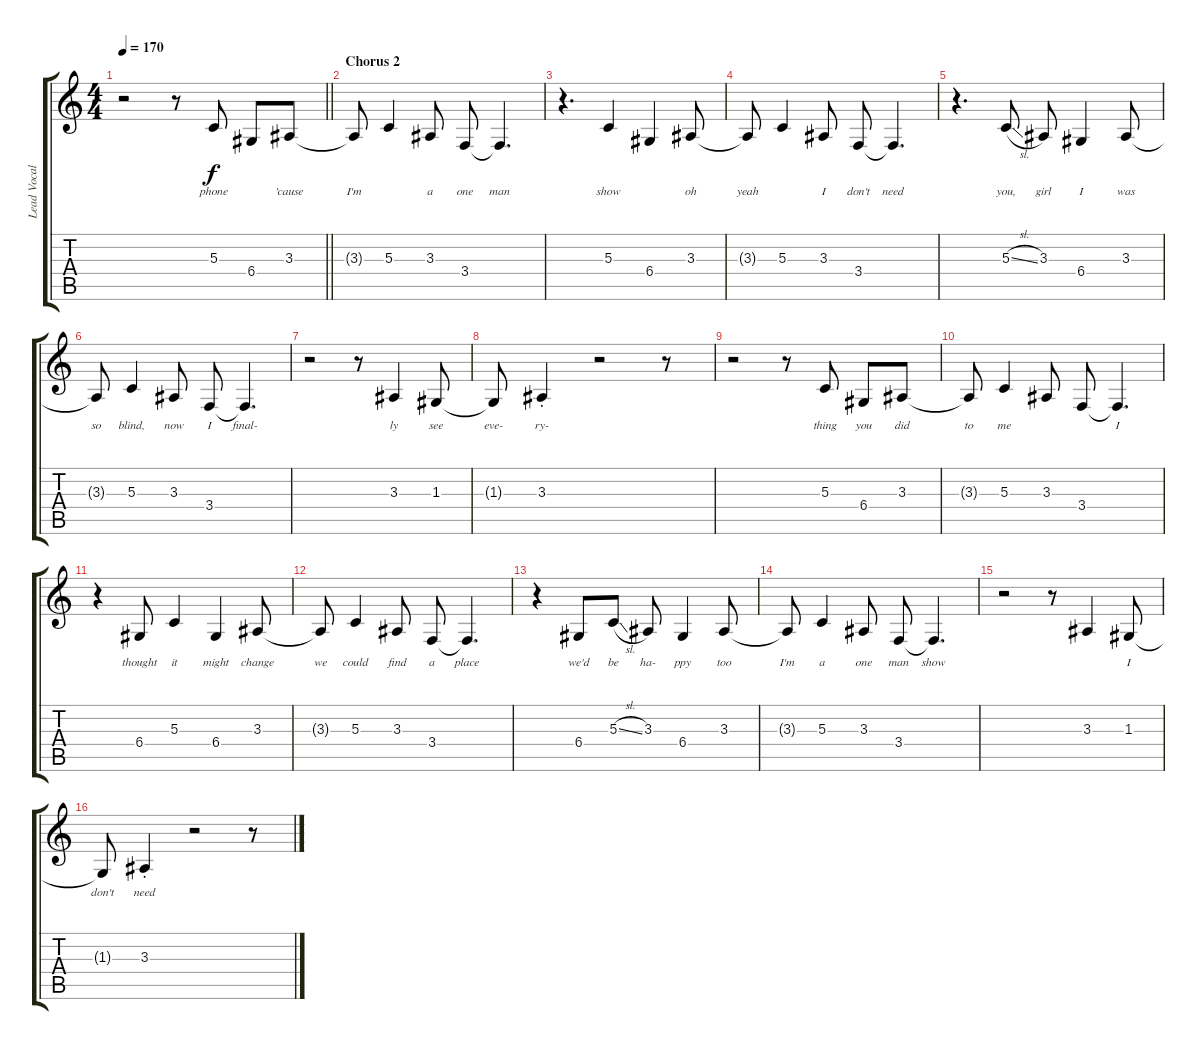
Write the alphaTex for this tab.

\track ("Lead Vocals" "Lead Vocal") {instrument lead2sawtooth}
\staff {score tabs}
\tuning (E4 B3 G3 D3 A2 E2) {hide}
\ts (4 4)
\tempo 170
\clef g2
\barLineRight lightlight
\ks c
r.2{dy f} r.8 5.3.8{lyrics (0 "phone") lyrics (1 "") lyrics (2 "") lyrics (3 "") lyrics (4 "")} 6.4.8{lyrics (0 "") lyrics (1 "") lyrics (2 "") lyrics (3 "") lyrics (4 "")} 3.3.8{lyrics (0 "'cause") lyrics (1 "") lyrics (2 "") lyrics (3 "") lyrics (4 "")} |
\section ("" "Chorus 2")
3.3{t}.8{lyrics (0 "I'm") lyrics (1 "") lyrics (2 "") lyrics (3 "") lyrics (4 "")} 5.3.4{lyrics (0 "") lyrics (1 "") lyrics (2 "") lyrics (3 "") lyrics (4 "")} 3.3.8{lyrics (0 "a") lyrics (1 "") lyrics (2 "") lyrics (3 "") lyrics (4 "")} 3.4.8{lyrics (0 "one") lyrics (1 "") lyrics (2 "") lyrics (3 "") lyrics (4 "")} 3.4{t}.4{d lyrics (0 "man") lyrics (1 "") lyrics (2 "") lyrics (3 "") lyrics (4 "")} |
r.4{d} 5.3.4{lyrics (0 "show") lyrics (1 "") lyrics (2 "") lyrics (3 "") lyrics (4 "")} 6.4.4{lyrics (0 "") lyrics (1 "") lyrics (2 "") lyrics (3 "") lyrics (4 "")} 3.3.8{lyrics (0 "oh") lyrics (1 "") lyrics (2 "") lyrics (3 "") lyrics (4 "")} |
3.3{t}.8{lyrics (0 "yeah") lyrics (1 "") lyrics (2 "") lyrics (3 "") lyrics (4 "")} 5.3.4{lyrics (0 "") lyrics (1 "") lyrics (2 "") lyrics (3 "") lyrics (4 "")} 3.3.8{lyrics (0 "I") lyrics (1 "") lyrics (2 "") lyrics (3 "") lyrics (4 "")} 3.4.8{lyrics (0 "don't") lyrics (1 "") lyrics (2 "") lyrics (3 "") lyrics (4 "")} 3.4{t}.4{d lyrics (0 "need") lyrics (1 "") lyrics (2 "") lyrics (3 "") lyrics (4 "")} |
r.4{d} 5.3{sl}.8{lyrics (0 "you,") lyrics (1 "") lyrics (2 "") lyrics (3 "") lyrics (4 "")} 3.3.8{lyrics (0 "girl") lyrics (1 "") lyrics (2 "") lyrics (3 "") lyrics (4 "")} 6.4.4{lyrics (0 "I") lyrics (1 "") lyrics (2 "") lyrics (3 "") lyrics (4 "")} 3.3.8{lyrics (0 "was") lyrics (1 "") lyrics (2 "") lyrics (3 "") lyrics (4 "")} |
3.3{t}.8{lyrics (0 "so") lyrics (1 "") lyrics (2 "") lyrics (3 "") lyrics (4 "")} 5.3.4{lyrics (0 "blind,") lyrics (1 "") lyrics (2 "") lyrics (3 "") lyrics (4 "")} 3.3.8{lyrics (0 "now") lyrics (1 "") lyrics (2 "") lyrics (3 "") lyrics (4 "")} 3.4.8{lyrics (0 "I") lyrics (1 "") lyrics (2 "") lyrics (3 "") lyrics (4 "")} 3.4{t}.4{d lyrics (0 "final-") lyrics (1 "") lyrics (2 "") lyrics (3 "") lyrics (4 "")} |
r.2 r.8 3.3.4{lyrics (0 "ly") lyrics (1 "") lyrics (2 "") lyrics (3 "") lyrics (4 "")} 1.3.8{lyrics (0 "see") lyrics (1 "") lyrics (2 "") lyrics (3 "") lyrics (4 "")} |
1.3{t}.8{lyrics (0 "eve-") lyrics (1 "") lyrics (2 "") lyrics (3 "") lyrics (4 "")} 3.3{st}.4{lyrics (0 "ry-") lyrics (1 "") lyrics (2 "") lyrics (3 "") lyrics (4 "")} r.2 r.8 |
r.2 r.8 5.3.8{lyrics (0 "thing") lyrics (1 "") lyrics (2 "") lyrics (3 "") lyrics (4 "")} 6.4.8{lyrics (0 "you") lyrics (1 "") lyrics (2 "") lyrics (3 "") lyrics (4 "")} 3.3.8{lyrics (0 "did") lyrics (1 "") lyrics (2 "") lyrics (3 "") lyrics (4 "")} |
3.3{t}.8{lyrics (0 "to") lyrics (1 "") lyrics (2 "") lyrics (3 "") lyrics (4 "")} 5.3.4{lyrics (0 "me") lyrics (1 "") lyrics (2 "") lyrics (3 "") lyrics (4 "")} 3.3.8{lyrics (0 "") lyrics (1 "") lyrics (2 "") lyrics (3 "") lyrics (4 "")} 3.4.8{lyrics (0 "") lyrics (1 "") lyrics (2 "") lyrics (3 "") lyrics (4 "")} 3.4{t}.4{d lyrics (0 "I") lyrics (1 "") lyrics (2 "") lyrics (3 "") lyrics (4 "")} |
r.4 6.4.8{lyrics (0 "thought") lyrics (1 "") lyrics (2 "") lyrics (3 "") lyrics (4 "")} 5.3.4{lyrics (0 "it") lyrics (1 "") lyrics (2 "") lyrics (3 "") lyrics (4 "")} 6.4.4{lyrics (0 "might") lyrics (1 "") lyrics (2 "") lyrics (3 "") lyrics (4 "")} 3.3.8{lyrics (0 "change") lyrics (1 "") lyrics (2 "") lyrics (3 "") lyrics (4 "")} |
3.3{t}.8{lyrics (0 "we") lyrics (1 "") lyrics (2 "") lyrics (3 "") lyrics (4 "")} 5.3.4{lyrics (0 "could") lyrics (1 "") lyrics (2 "") lyrics (3 "") lyrics (4 "")} 3.3.8{lyrics (0 "find") lyrics (1 "") lyrics (2 "") lyrics (3 "") lyrics (4 "")} 3.4.8{lyrics (0 "a") lyrics (1 "") lyrics (2 "") lyrics (3 "") lyrics (4 "")} 3.4{t}.4{d lyrics (0 "place") lyrics (1 "") lyrics (2 "") lyrics (3 "") lyrics (4 "")} |
r.4 6.4.8{lyrics (0 "we'd") lyrics (1 "") lyrics (2 "") lyrics (3 "") lyrics (4 "")} 5.3{sl}.8{lyrics (0 "be") lyrics (1 "") lyrics (2 "") lyrics (3 "") lyrics (4 "")} 3.3.8{lyrics (0 "ha-") lyrics (1 "") lyrics (2 "") lyrics (3 "") lyrics (4 "")} 6.4.4{lyrics (0 "ppy") lyrics (1 "") lyrics (2 "") lyrics (3 "") lyrics (4 "")} 3.3.8{lyrics (0 "too") lyrics (1 "") lyrics (2 "") lyrics (3 "") lyrics (4 "")} |
3.3{t}.8{lyrics (0 "I'm") lyrics (1 "") lyrics (2 "") lyrics (3 "") lyrics (4 "")} 5.3.4{lyrics (0 "a") lyrics (1 "") lyrics (2 "") lyrics (3 "") lyrics (4 "")} 3.3.8{lyrics (0 "one") lyrics (1 "") lyrics (2 "") lyrics (3 "") lyrics (4 "")} 3.4.8{lyrics (0 "man") lyrics (1 "") lyrics (2 "") lyrics (3 "") lyrics (4 "")} 3.4{t}.4{d lyrics (0 "show") lyrics (1 "") lyrics (2 "") lyrics (3 "") lyrics (4 "")} |
r.2 r.8 3.3.4{lyrics (0 "") lyrics (1 "") lyrics (2 "") lyrics (3 "") lyrics (4 "")} 1.3.8{lyrics (0 "I") lyrics (1 "") lyrics (2 "") lyrics (3 "") lyrics (4 "")} |
1.3{t}.8{lyrics (0 "don't") lyrics (1 "") lyrics (2 "") lyrics (3 "") lyrics (4 "")} 3.3{st}.4{lyrics (0 "need") lyrics (1 "") lyrics (2 "") lyrics (3 "") lyrics (4 "")} r.2 r.8
